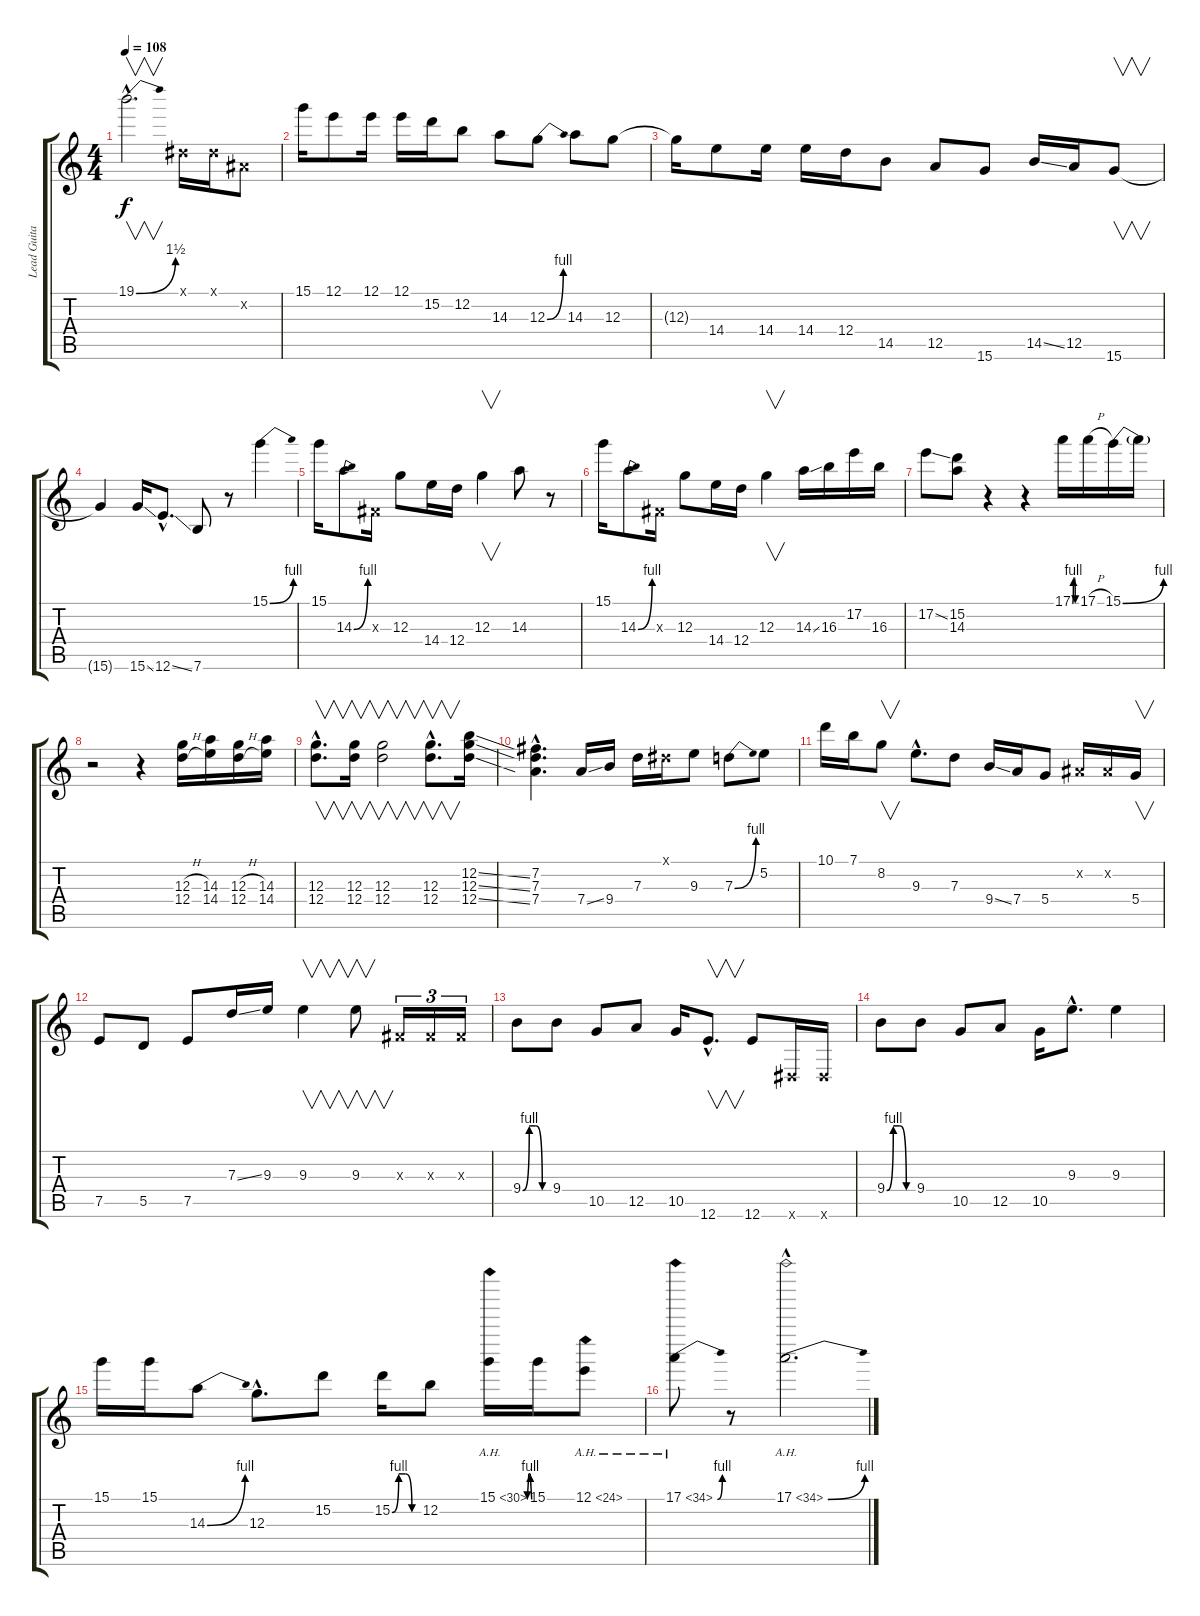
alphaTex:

\track ("Lead Guitar" "Lead Guita") {instrument distortionguitar}
\staff {score tabs}
\tuning (E4 B3 G3 D3 A2 E2) {hide}
\ts (4 4)
\tempo 108
\clef g2
\ks c
19.1{be (bend 0 0 60 6) hac}.2{v d dy f} -1.1{x}.16 -1.1{x}.16 -1.2{x}.8 |
15.1.16 12.1.8 12.1.16 12.1.16 15.2.16 12.2.8 14.3.8 12.3{be (bend 0 0 60 4)}.8 14.3.8 12.3.8 |
12.3{t}.16 14.4.8 14.4.16 14.4.16 12.4.16 14.5.8 12.5.8 15.6.8 14.5{ss}.16 12.5.16 15.6.8{v} |
15.6{t}.4 15.6{ss}.16 12.6{ss hac}.8{d} 7.6.8 r.8 15.1{be (bend 0 0 60 4)}.4 |
15.1.16 14.3{be (bend 0 0 60 4)}.8 -1.3{x}.16 12.3.8 14.4.16 12.4.16 12.3.4{v} 14.3.8 r.8 |
15.1.16 14.3{be (bend 0 0 60 4)}.8 -1.3{x}.16 12.3.8 14.4.16 12.4.16 12.3.4{v} 14.3{ss}.16 16.3.16 17.2.16 16.3.16 |
17.2{ss}.8 (15.2 14.3).8 r.4 r.4 17.1{be (custom 0 0 15 4 30 4 45 0 60 0)}.16 17.1{h}.16 15.1{be (bend 0 0 60 4)}.16 15.1{t}.16 |
r.2 r.4 (12.3{h} 12.4{h}).16 (14.3 14.4).16 (12.3{h} 12.4{h}).16 (14.3 14.4).16 |
(12.3{hac} 12.4{hac}).8{v d} (12.3 12.4).16{v} (12.3 12.4).2{v} (12.3{hac} 12.4{hac}).8{v d} (12.2{ss} 12.3{ss} 12.4{ss}).16 |
(7.2{hac} 7.3{hac} 7.4{hac}).4{d} 7.4{ss}.16 9.4.16 7.3.16 -1.1{x}.16 9.3.8 7.3{be (bend 0 0 60 4)}.8 5.2.8 |
10.1.16 7.1.16 8.2.8{v} 9.3{hac}.8{d} 7.3.8 9.4{ss}.16 7.4.16 5.4.8 -1.2{x}.16 -1.2{x}.16 5.4.16{v} |
7.5.8 5.5.8 7.5.8 7.3{ss}.16 9.3.16 9.3.4{v} 9.3.8{v} -1.3{x}.16{tu (3 2)} -1.3{x}.16{tu (3 2)} -1.3{x}.16{tu (3 2)} |
9.4{be (custom 0 0 15 4 30 4 45 0 60 0)}.8 9.4.8 10.5.8 12.5.8 10.5.16 12.6{hac}.8{v d} 12.6.8 -1.6{x}.16 -1.6{x}.16 |
9.4{be (custom 0 0 15 4 30 4 45 0 60 0)}.8 9.4.8 10.5.8 12.5.8 10.5.16 9.3{hac}.8{d} 9.3.4 |
15.1.16 15.1.16 14.3{be (bend 0 0 60 4)}.8 12.3{hac}.8{d} 15.2.8 15.2{be (custom 0 0 15 4 30 4 45 0 60 0)}.16 12.2.8 15.1{be (custom 0 0 15 4 30 4 45 0 60 0) ah 15}.16 15.1.16 12.1{ah 12}.8 |
17.1{be (bend 0 0 60 4) ah 17}.8 r.8 17.1{be (bend 0 0 60 4) ah 17 hac}.2{d}
